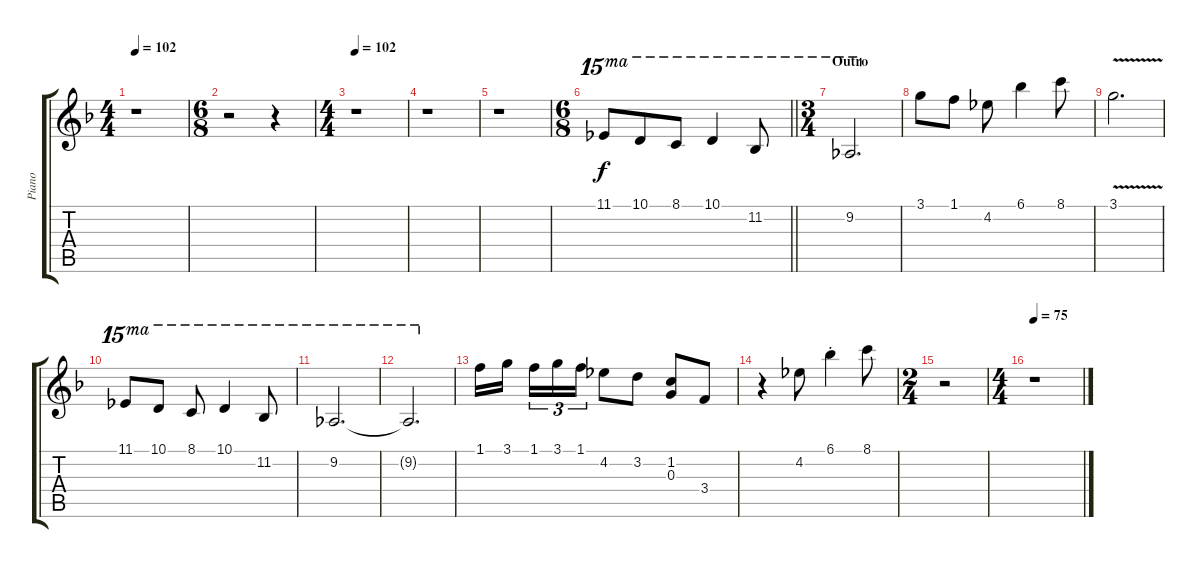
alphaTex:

\track ("Piano" "Piano") {instrument acousticgrandpiano}
\staff {score tabs}
\tuning (E5 B4 G4 D4 A3 E3) {hide}
\ts (4 4)
\tempo 102
\clef g2
\ks f
r.1{dy ff} |
\ts (6 8)
r.2 r.4 |
\ts (4 4)
\tempo 102
r.1 |
r.1 |
r.1 |
\ts (6 8)
\barLineRight lightlight
11.1.8{ot 15ma dy f} 10.1.8{ot 15ma} 8.1.8{ot 15ma} 10.1.4{ot 15ma} 11.2.8{ot 15ma} |
\ts (3 4)
\section ("" "Outro")
9.2.2{d ot 15ma} |
3.1.8{instrument violin} 1.1.8 4.2.8 6.1.4 8.1.8 |
3.1{v}.2{d} |
11.1.8{ot 15ma instrument acousticgrandpiano} 10.1.8{ot 15ma} 8.1.8{ot 15ma} 10.1.4{ot 15ma} 11.2.8{ot 15ma} |
9.2.2{d ot 15ma} |
9.2{t}.2{d ot 15ma} |
1.1.16{instrument violin} 3.1.16{beam splitsecondary} 1.1.16{tu (3 2)} 3.1.16{tu (3 2)} 1.1.16{tu (3 2)} 4.2.8 3.2.8 (1.2 0.3).8 3.4.8 |
r.4{volume 6} 4.2.8 6.1{st}.4 8.1.8 |
\ts (2 4)
r.2 |
\ts (4 4)
\tempo 75
r.1
